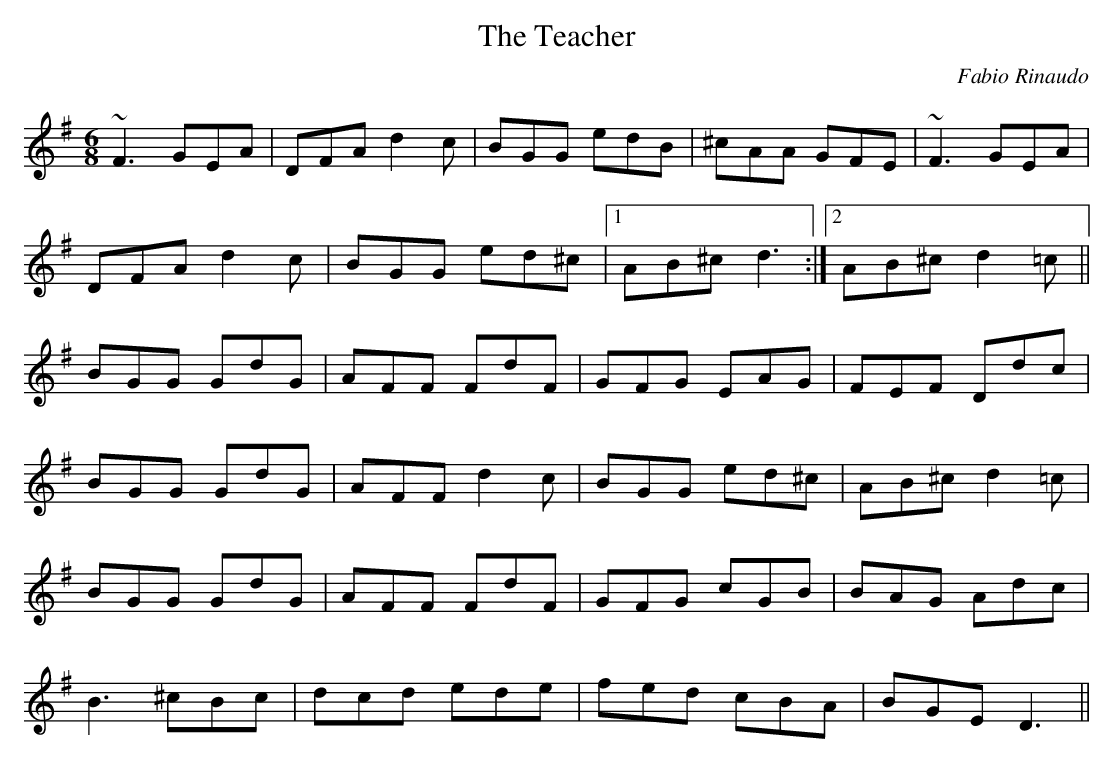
X:1
T:Teacher, The
C:Fabio Rinaudo
M:6/8
L:1/8
K:Gmaj
~F3 GEA|DFA d2c|BGG edB|^cAA GFE|~F3 GEA|!
DFA d2c|BGG ed^c|1 AB^c d3:|2 AB^c d2=c||!
BGG GdG|AFF FdF|GFG EAG|FEF Ddc|!
BGG GdG|AFF d2c|BGG ed^c|AB^c d2=c|!
BGG GdG|AFF FdF|GFG cGB|BAG Adc|!
B3 ^cBc|dcd ede|fed cBA|BGE D3||!
